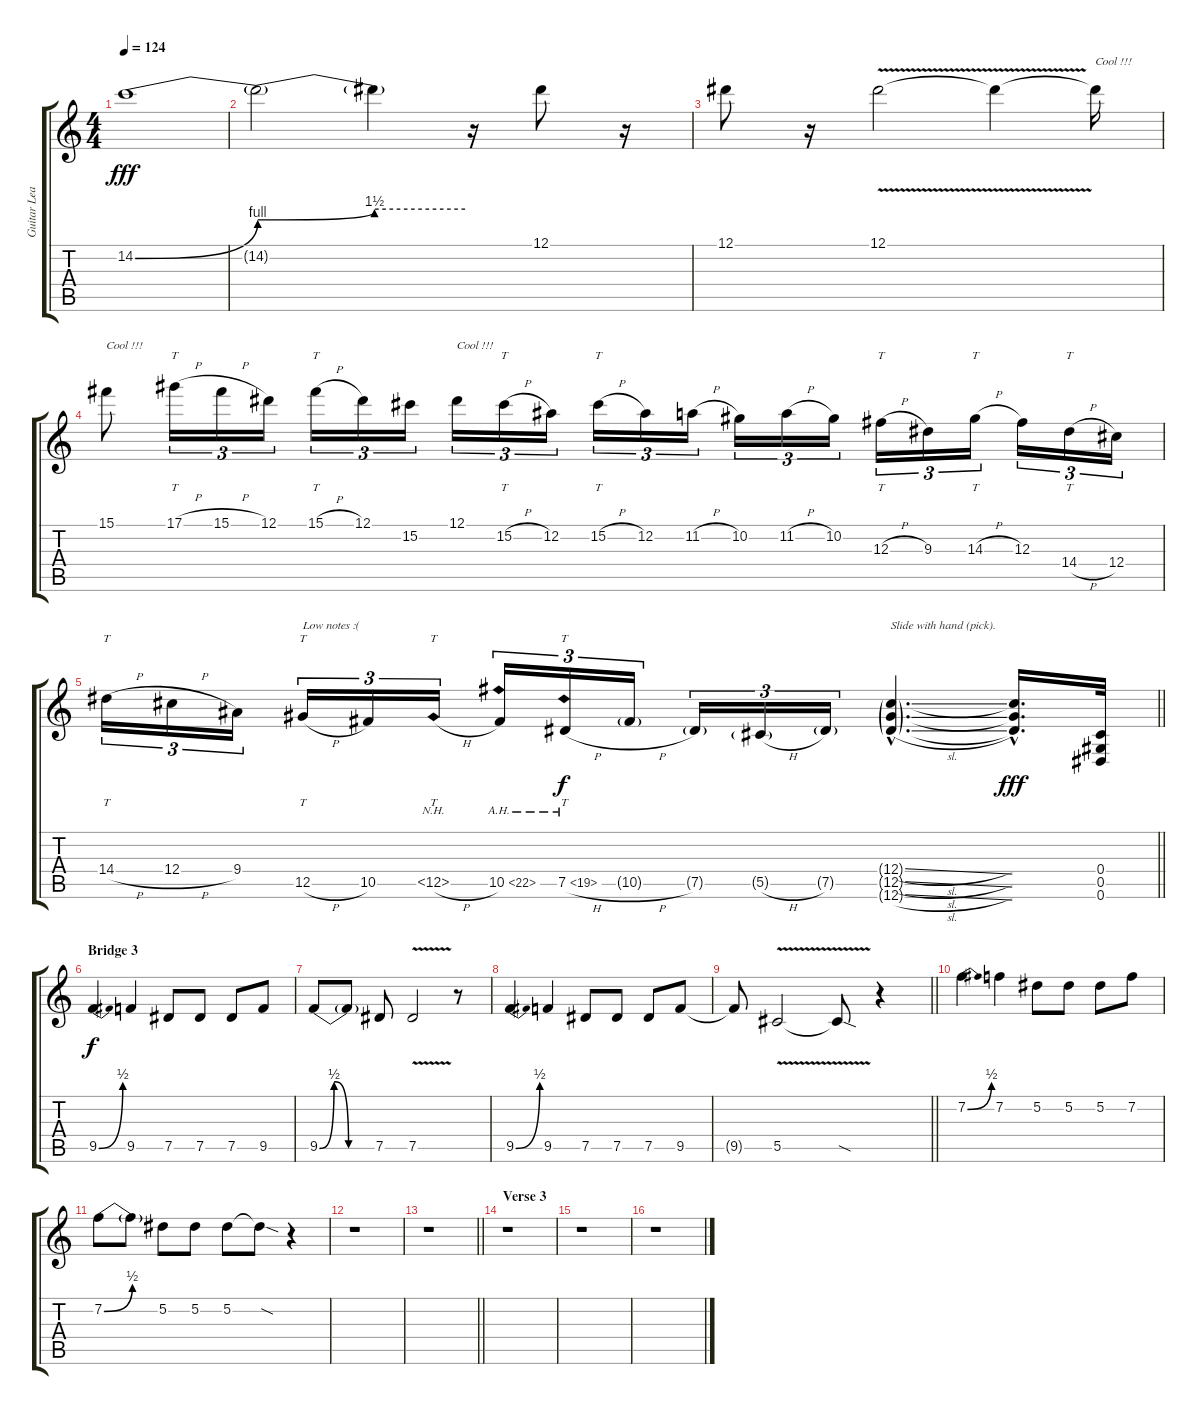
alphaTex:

\track ("Guitar Lead 2" "Guitar Lea") {instrument overdrivenguitar}
\staff {score tabs}
\tuning (Eb4 Bb3 Gb3 Db3 Ab2 Eb2) {hide}
\ts (4 4)
\tempo 124
\clef g2
\ks c
14.2{be (bend 0 0 60 4) t}.1{dy fff} |
14.2{be (bend 0 4 60 6) t}.2 14.2{be (hold 0 6 60 6) t}.4 r.16 12.1.8 r.16 |
12.1.8 r.16 12.1{v}.2 12.1{t}.4 12.1{t}.16{txt "Cool !!!"} |
15.1.8{txt "Cool !!!"} 17.1{h}.16{tt tu (3 2)} 15.1{h}.16{tu (3 2)} 12.1.16{tu (3 2)} 15.1{h}.16{tt tu (3 2)} 12.1.16{tu (3 2)} 15.2.16{tu (3 2)} 12.1.16{tu (3 2) txt "Cool !!!"} 15.2{h}.16{tt tu (3 2)} 12.2.16{tu (3 2)} 15.2{h}.16{tt tu (3 2)} 12.2.16{tu (3 2)} 11.2{h}.16{tu (3 2)} 10.2.16{tu (3 2)} 11.2{h}.16{tu (3 2)} 10.2.16{tu (3 2)} 12.3{h}.16{tt tu (3 2)} 9.3.16{tu (3 2)} 14.3{h}.16{tt tu (3 2)} 12.3.16{tu (3 2)} 14.4{h}.16{tt tu (3 2)} 12.4.16{tu (3 2)} |
\barLineRight lightlight
14.4{h}.16{tt tu (3 2)} 12.4{h}.16{tu (3 2)} 9.4.16{tu (3 2)} 12.5{h}.16{tt tu (3 2) txt "Low notes :("} 10.5.16{tu (3 2)} 12.5{nh h}.16{tt tu (3 2)} 10.5{ah 12}.16{tu (3 2)} 7.5{ah 12 h}.16{tt tu (3 2) dy f} 10.5{h g}.16{tu (3 2)} 7.5{g}.16{tu (3 2)} 5.5{h g}.16{tu (3 2)} 7.5{g}.16{tu (3 2)} (12.4{sl g hac} 12.5{sl g hac} 12.6{sl g hac}).4{d txt "Slide with hand (pick)."} (12.4{hac t} 12.5{hac t} 12.6{hac t}).16{d dy fff} (0.4 0.5 0.6).32{volume 0} |
\section ("" "Bridge 3")
9.5{be (bend 0 0 60 2)}.4{dy f volume 16} 9.5.4 7.5.8 7.5.8 7.5.8 9.5.8 |
9.5{be (bendrelease 0 0 45 2 50 2 60 0)}.8 9.5{be (hold 0 0 60 0) t}.8 7.5.8 7.5{v}.2 r.8 |
9.5{be (bend 0 0 60 2)}.4 9.5.4 7.5.8 7.5.8 7.5.8 9.5.8 |
\barLineRight lightlight
9.5{t}.8 5.5{v}.2 5.5{sod t}.8 r.4 |
7.2{be (bend 0 0 60 2)}.4 7.2.4 5.2.8 5.2.8 5.2.8 7.2.8 |
7.2{be (bend 0 0 60 2)}.8 7.2{be (hold 0 0 60 0) t}.8 5.2.8 5.2.8 5.2.8 5.2{sod t}.8 r.4 |
r.1 |
\barLineRight lightlight
r.1 |
\section ("" "Verse 3")
r.1 |
r.1 |
r.1
